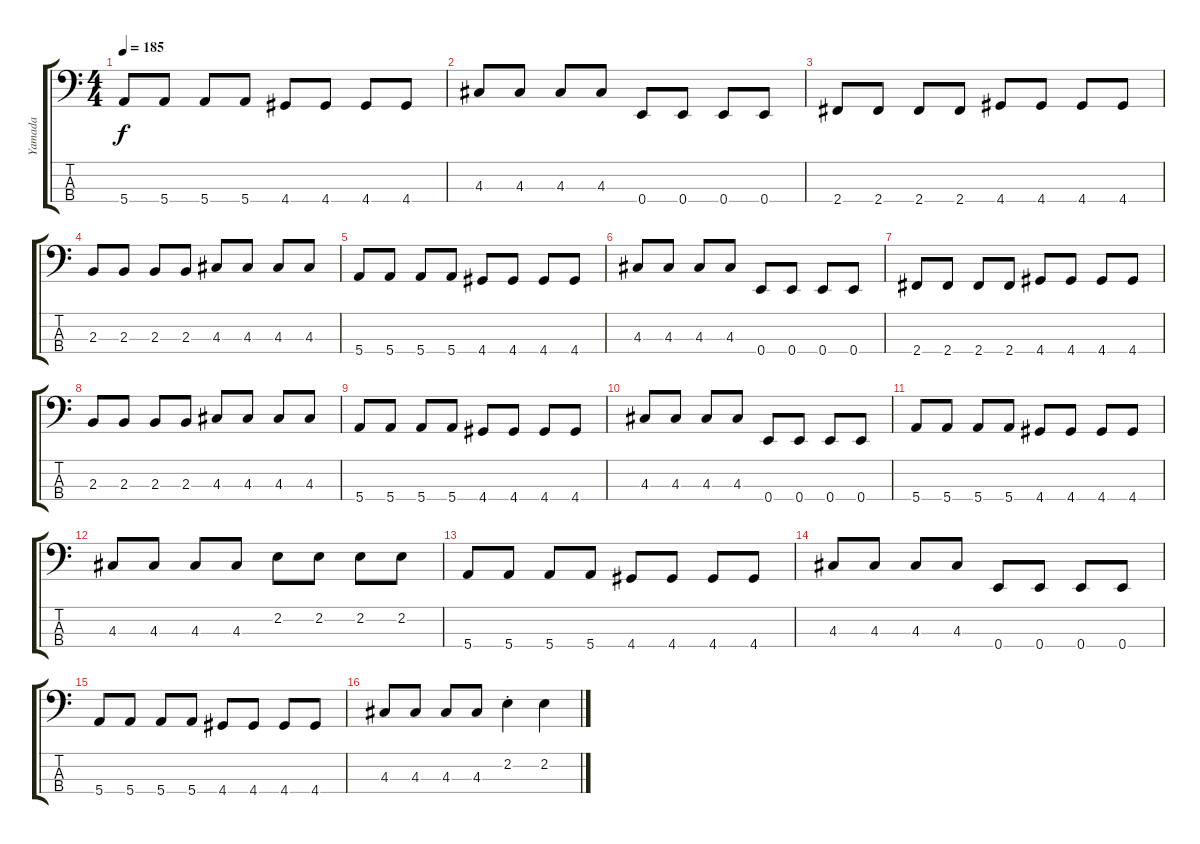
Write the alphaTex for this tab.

\track ("Yamada" "Yamada") {instrument electricbasspick}
\staff {score tabs}
\tuning (G2 D2 A1 E1) {hide}
\ts (4 4)
\tempo 185
\clef f4
\ks c
5.4.8{dy f} 5.4.8 5.4.8 5.4.8 4.4.8 4.4.8 4.4.8 4.4.8 |
4.3.8 4.3.8 4.3.8 4.3.8 0.4.8 0.4.8 0.4.8 0.4.8 |
2.4.8 2.4.8 2.4.8 2.4.8 4.4.8 4.4.8 4.4.8 4.4.8 |
2.3.8 2.3.8 2.3.8 2.3.8 4.3.8 4.3.8 4.3.8 4.3.8 |
5.4.8 5.4.8 5.4.8 5.4.8 4.4.8 4.4.8 4.4.8 4.4.8 |
4.3.8 4.3.8 4.3.8 4.3.8 0.4.8 0.4.8 0.4.8 0.4.8 |
2.4.8 2.4.8 2.4.8 2.4.8 4.4.8 4.4.8 4.4.8 4.4.8 |
2.3.8 2.3.8 2.3.8 2.3.8 4.3.8 4.3.8 4.3.8 4.3.8 |
5.4.8 5.4.8 5.4.8 5.4.8 4.4.8 4.4.8 4.4.8 4.4.8 |
4.3.8 4.3.8 4.3.8 4.3.8 0.4.8 0.4.8 0.4.8 0.4.8 |
5.4.8 5.4.8 5.4.8 5.4.8 4.4.8 4.4.8 4.4.8 4.4.8 |
4.3.8 4.3.8 4.3.8 4.3.8 2.2.8 2.2.8 2.2.8 2.2.8 |
5.4.8 5.4.8 5.4.8 5.4.8 4.4.8 4.4.8 4.4.8 4.4.8 |
4.3.8 4.3.8 4.3.8 4.3.8 0.4.8 0.4.8 0.4.8 0.4.8 |
5.4.8 5.4.8 5.4.8 5.4.8 4.4.8 4.4.8 4.4.8 4.4.8 |
4.3.8 4.3.8 4.3.8 4.3.8 2.2{st}.4 2.2.4
